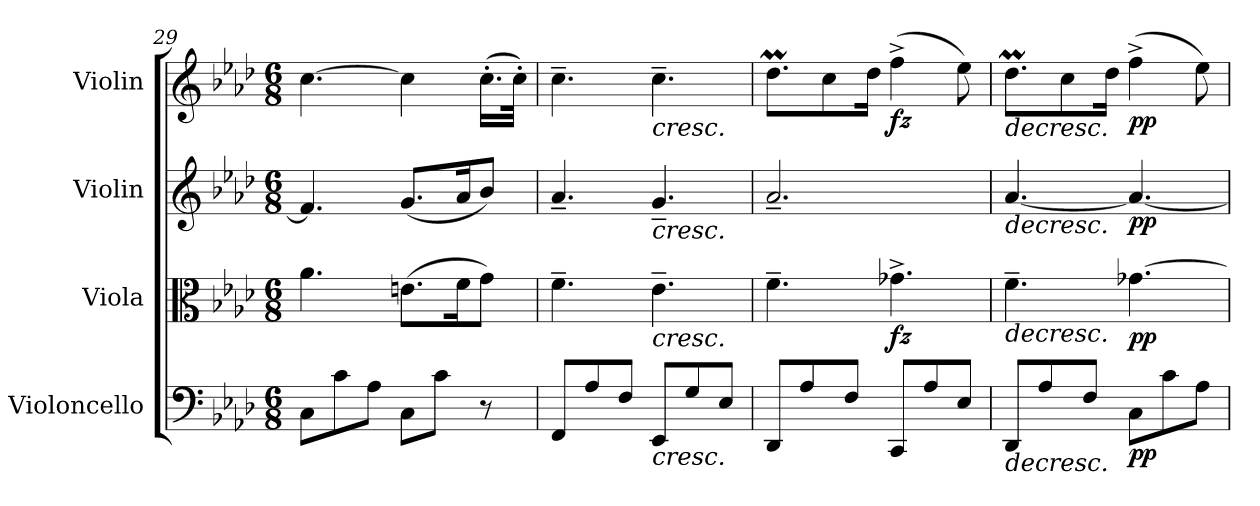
**kern	**dynam	**kern	**dynam	**kern	**dynam	**kern	**dynam
*part4	*part4	*part3	*part3	*part2	*part2	*part1	*part1
*staff4	*staff4	*staff3	*staff3	*staff2	*staff2	*staff1	*staff1
*I"Violoncello	*	*I"Viola	*	*I"Violin	*	*I"Violin	*
*I'Vc.	*	*I'Vla.	*	*I'Vln.	*	*I'Vln.	*
*clefF4	*	*clefC3	*	*clefG2	*	*clefG2	*
*k[b-e-a-d-]	*	*k[b-e-a-d-]	*	*k[b-e-a-d-]	*	*k[b-e-a-d-]	*
*M6/8	*	*M6/8	*	*M6/8	*	*M6/8	*
=29	=29	=29	=29	=29	=29	=29	=29
8C\L	.	4.a-\	.	4.f/]	.	[4.cc\	.
8c\	.	.	.	.	.	.	.
8A-\J	.	.	.	.	.	.	.
8C\L	.	(>8.en\L	.	(<8.g/L	.	4cc\]	.
8c\J	.	.	.	.	.	.	.
.	.	16f\K	.	16a-/K	.	.	.
8r	.	8g\J)	.	8b-/J)	.	(>16.cc'\LL	.
.	.	.	.	.	.	32cc'\JJk)	.
!!LO:LB:g=z
=30	=30	=30	=30	=30	=30	=30	=30
8FF/L	.	4.f~\	.	4.a-~/	.	4.cc~\	.
8A-/	.	.	.	.	.	.	.
8F/J	.	.	.	.	.	.	.
!	!	!	!	!	!	!LO:TX:b:i:t=cresc.	!
!	!	!	!	!LO:TX:b:i:t=cresc.	!	!	!
!	!	!LO:TX:b:i:t=cresc.	!	!	!	!	!
!LO:TX:b:i:t=cresc.	!	!	!	!	!	!	!
8EE-/L	.	4.e-~\	.	4.g~/	.	4.cc~\	.
8G/	.	.	.	.	.	.	.
8E-/J	.	.	.	.	.	.	.
=31	=31	=31	=31	=31	=31	=31	=31
8DD-/L	.	4.f~\	.	2.a-~/	.	8.dd-M\L	.
8A-/	.	.	.	.	.	.	.
.	.	.	.	.	.	8cc\	.
8F/J	.	.	.	.	.	.	.
.	.	.	.	.	.	16dd-\Jk	.
!	!	!	!LO:DY:b	!	!	!	!LO:DY:b
8CC/L	.	4.g-X^\	fz	.	.	(>4ff^\	fz
8A-/	.	.	.	.	.	.	.
8E-/J	.	.	.	.	.	8ee-\)	.
=32	=32	=32	=32	=32	=32	=32	=32
!	!LO:HP:b	!	!LO:HP:b	!	!LO:HP:b	!	!LO:HP:b
8DD-/L	>	4.f~\	>	[4.a-/	>	8.dd-M\L	>
8A-/	.	.	.	.	.	.	.
.	.	.	.	.	.	8cc\	.
8F/J	.	.	.	.	.	.	.
.	.	.	.	.	.	16dd-\Jk	.
!	!LO:DY:b	!	!LO:DY:b	!	!LO:DY:b	!	!LO:DY:b
8C\L	pp	[4.g-X\	pp	4.a-/_	pp	(>4ff^\	pp
8c\	.	.	.	.	.	.	.
8A-\J	.	.	.	.	.	8ee-\)	.
.	]	.	]	.	]	.	]
=	=	=	=	=	=	=	=
*-	*-	*-	*-	*-	*-	*-	*-
